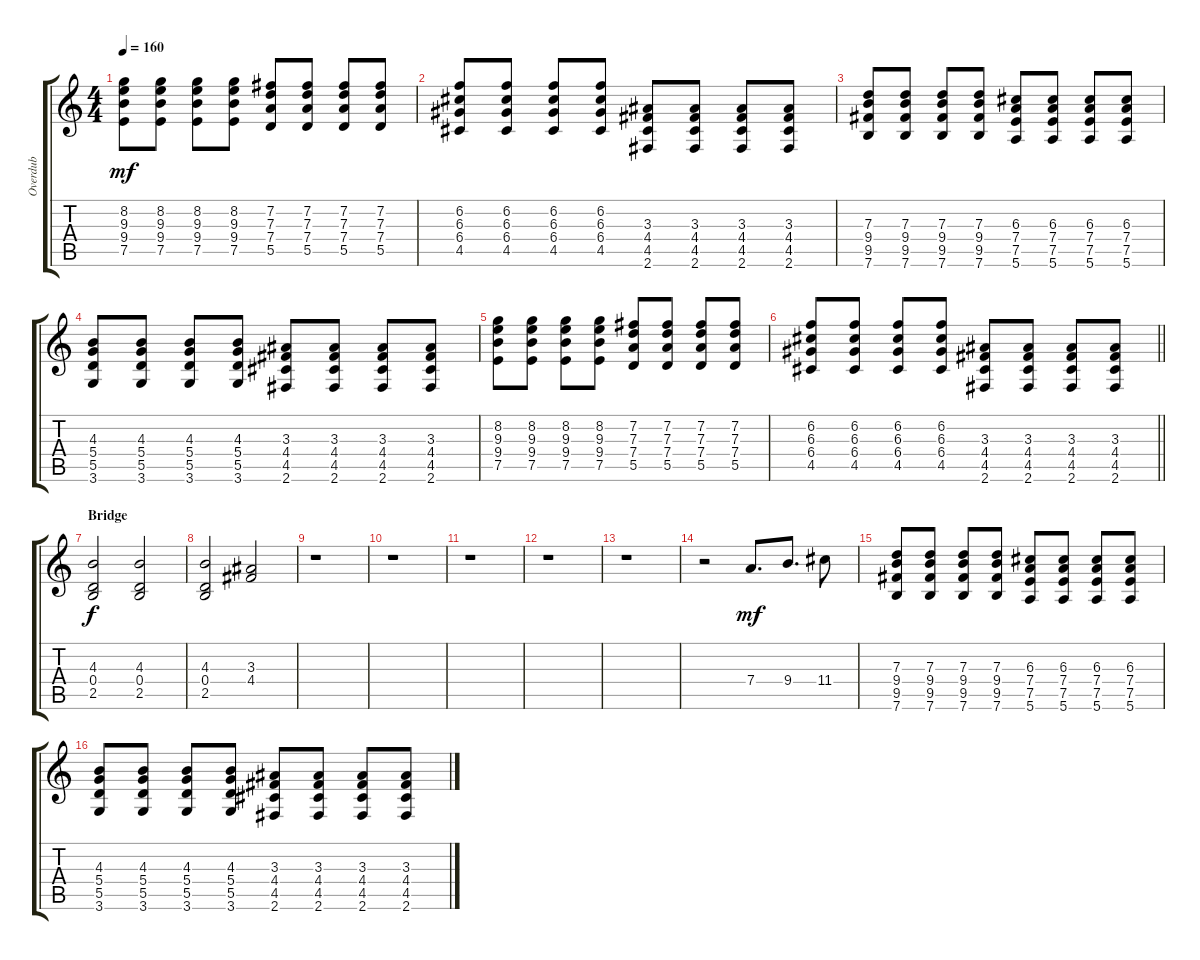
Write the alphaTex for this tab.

\track ("Overdub" "Overdub") {instrument distortionguitar}
\staff {score tabs}
\tuning (E4 B3 G3 D3 A2 E2) {hide}
\ts (4 4)
\tempo 160
\clef g2
\ks c
(8.2 9.3 9.4 7.5).8{dy mf} (8.2 9.3 9.4 7.5).8 (8.2 9.3 9.4 7.5).8 (8.2 9.3 9.4 7.5).8 (7.2 7.3 7.4 5.5).8 (7.2 7.3 7.4 5.5).8 (7.2 7.3 7.4 5.5).8 (7.2 7.3 7.4 5.5).8 |
(6.2 6.3 6.4 4.5).8 (6.2 6.3 6.4 4.5).8 (6.2 6.3 6.4 4.5).8 (6.2 6.3 6.4 4.5).8 (3.3 4.4 4.5 2.6).8 (3.3 4.4 4.5 2.6).8 (3.3 4.4 4.5 2.6).8 (3.3 4.4 4.5 2.6).8 |
(7.3 9.4 9.5 7.6).8 (7.3 9.4 9.5 7.6).8 (7.3 9.4 9.5 7.6).8 (7.3 9.4 9.5 7.6).8 (6.3 7.4 7.5 5.6).8 (6.3 7.4 7.5 5.6).8 (6.3 7.4 7.5 5.6).8 (6.3 7.4 7.5 5.6).8 |
(4.3 5.4 5.5 3.6).8 (4.3 5.4 5.5 3.6).8 (4.3 5.4 5.5 3.6).8 (4.3 5.4 5.5 3.6).8 (3.3 4.4 4.5 2.6).8 (3.3 4.4 4.5 2.6).8 (3.3 4.4 4.5 2.6).8 (3.3 4.4 4.5 2.6).8 |
(8.2 9.3 9.4 7.5).8 (8.2 9.3 9.4 7.5).8 (8.2 9.3 9.4 7.5).8 (8.2 9.3 9.4 7.5).8 (7.2 7.3 7.4 5.5).8 (7.2 7.3 7.4 5.5).8 (7.2 7.3 7.4 5.5).8 (7.2 7.3 7.4 5.5).8 |
\barLineRight lightlight
(6.2 6.3 6.4 4.5).8 (6.2 6.3 6.4 4.5).8 (6.2 6.3 6.4 4.5).8 (6.2 6.3 6.4 4.5).8 (3.3 4.4 4.5 2.6).8 (3.3 4.4 4.5 2.6).8 (3.3 4.4 4.5 2.6).8 (3.3 4.4 4.5 2.6).8 |
\section ("" "Bridge")
(4.3 0.4 2.5).2{dy f} (4.3 0.4 2.5).2 |
(4.3 0.4 2.5).2 (3.3 4.4).2 |
r.1 |
r.1 |
r.1 |
r.1 |
r.1 |
r.2 7.4.8{d dy mf} 9.4.8{d} 11.4.8 |
(7.3 9.4 9.5 7.6).8 (7.3 9.4 9.5 7.6).8 (7.3 9.4 9.5 7.6).8 (7.3 9.4 9.5 7.6).8 (6.3 7.4 7.5 5.6).8 (6.3 7.4 7.5 5.6).8 (6.3 7.4 7.5 5.6).8 (6.3 7.4 7.5 5.6).8 |
(4.3 5.4 5.5 3.6).8 (4.3 5.4 5.5 3.6).8 (4.3 5.4 5.5 3.6).8 (4.3 5.4 5.5 3.6).8 (3.3 4.4 4.5 2.6).8 (3.3 4.4 4.5 2.6).8 (3.3 4.4 4.5 2.6).8 (3.3 4.4 4.5 2.6).8
